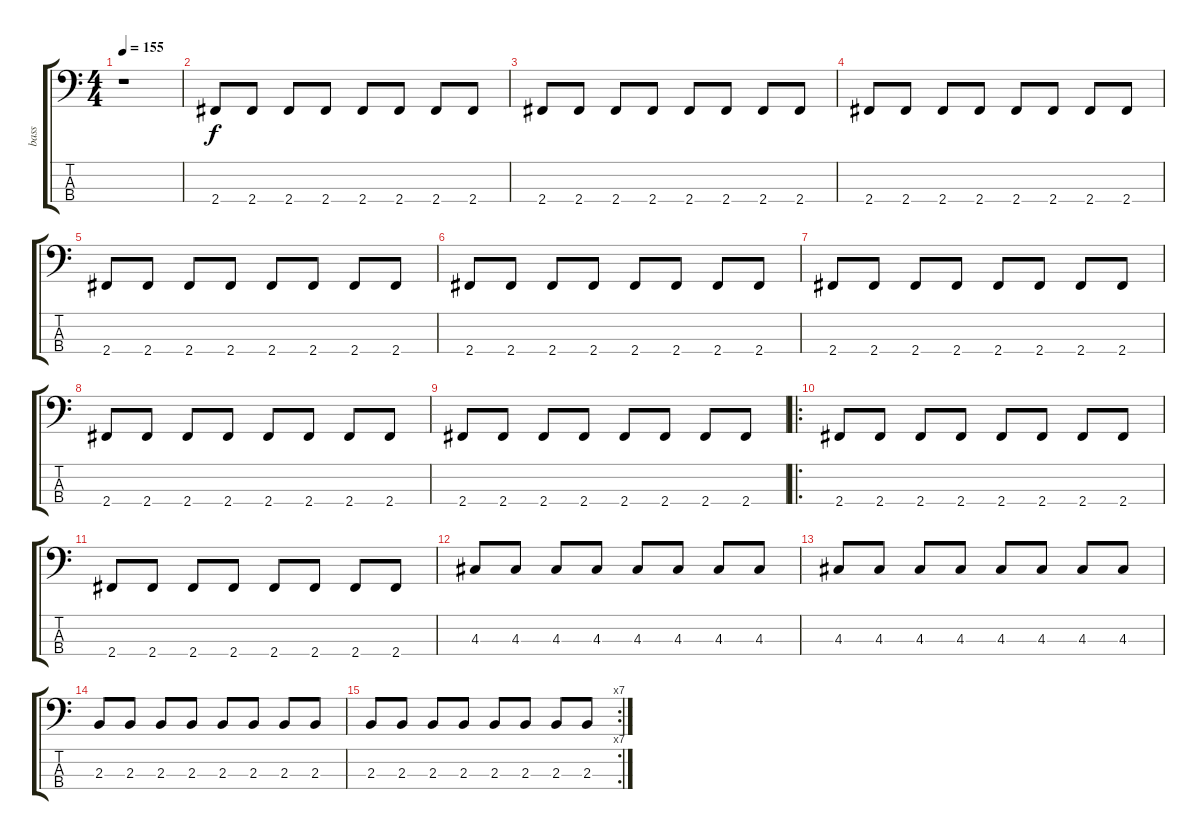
\track ("bass" "bass") {instrument electricbassfinger}
\staff {score tabs}
\tuning (G2 D2 A1 E1) {hide}
\ts (4 4)
\tempo 155
\clef f4
\ks c
r.1{dy f instrument electricbassfinger} |
2.4.8 2.4.8 2.4.8 2.4.8 2.4.8 2.4.8 2.4.8 2.4.8 |
2.4.8 2.4.8 2.4.8 2.4.8 2.4.8 2.4.8 2.4.8 2.4.8 |
2.4.8 2.4.8 2.4.8 2.4.8 2.4.8 2.4.8 2.4.8 2.4.8 |
2.4.8 2.4.8 2.4.8 2.4.8 2.4.8 2.4.8 2.4.8 2.4.8 |
2.4.8 2.4.8 2.4.8 2.4.8 2.4.8 2.4.8 2.4.8 2.4.8 |
2.4.8 2.4.8 2.4.8 2.4.8 2.4.8 2.4.8 2.4.8 2.4.8 |
2.4.8 2.4.8 2.4.8 2.4.8 2.4.8 2.4.8 2.4.8 2.4.8 |
2.4.8 2.4.8 2.4.8 2.4.8 2.4.8 2.4.8 2.4.8 2.4.8 |
\ro
2.4.8 2.4.8 2.4.8 2.4.8 2.4.8 2.4.8 2.4.8 2.4.8 |
2.4.8 2.4.8 2.4.8 2.4.8 2.4.8 2.4.8 2.4.8 2.4.8 |
4.3.8 4.3.8 4.3.8 4.3.8 4.3.8 4.3.8 4.3.8 4.3.8 |
4.3.8 4.3.8 4.3.8 4.3.8 4.3.8 4.3.8 4.3.8 4.3.8 |
2.3.8 2.3.8 2.3.8 2.3.8 2.3.8 2.3.8 2.3.8 2.3.8 |
\rc 7
2.3.8 2.3.8 2.3.8 2.3.8 2.3.8 2.3.8 2.3.8 2.3.8
